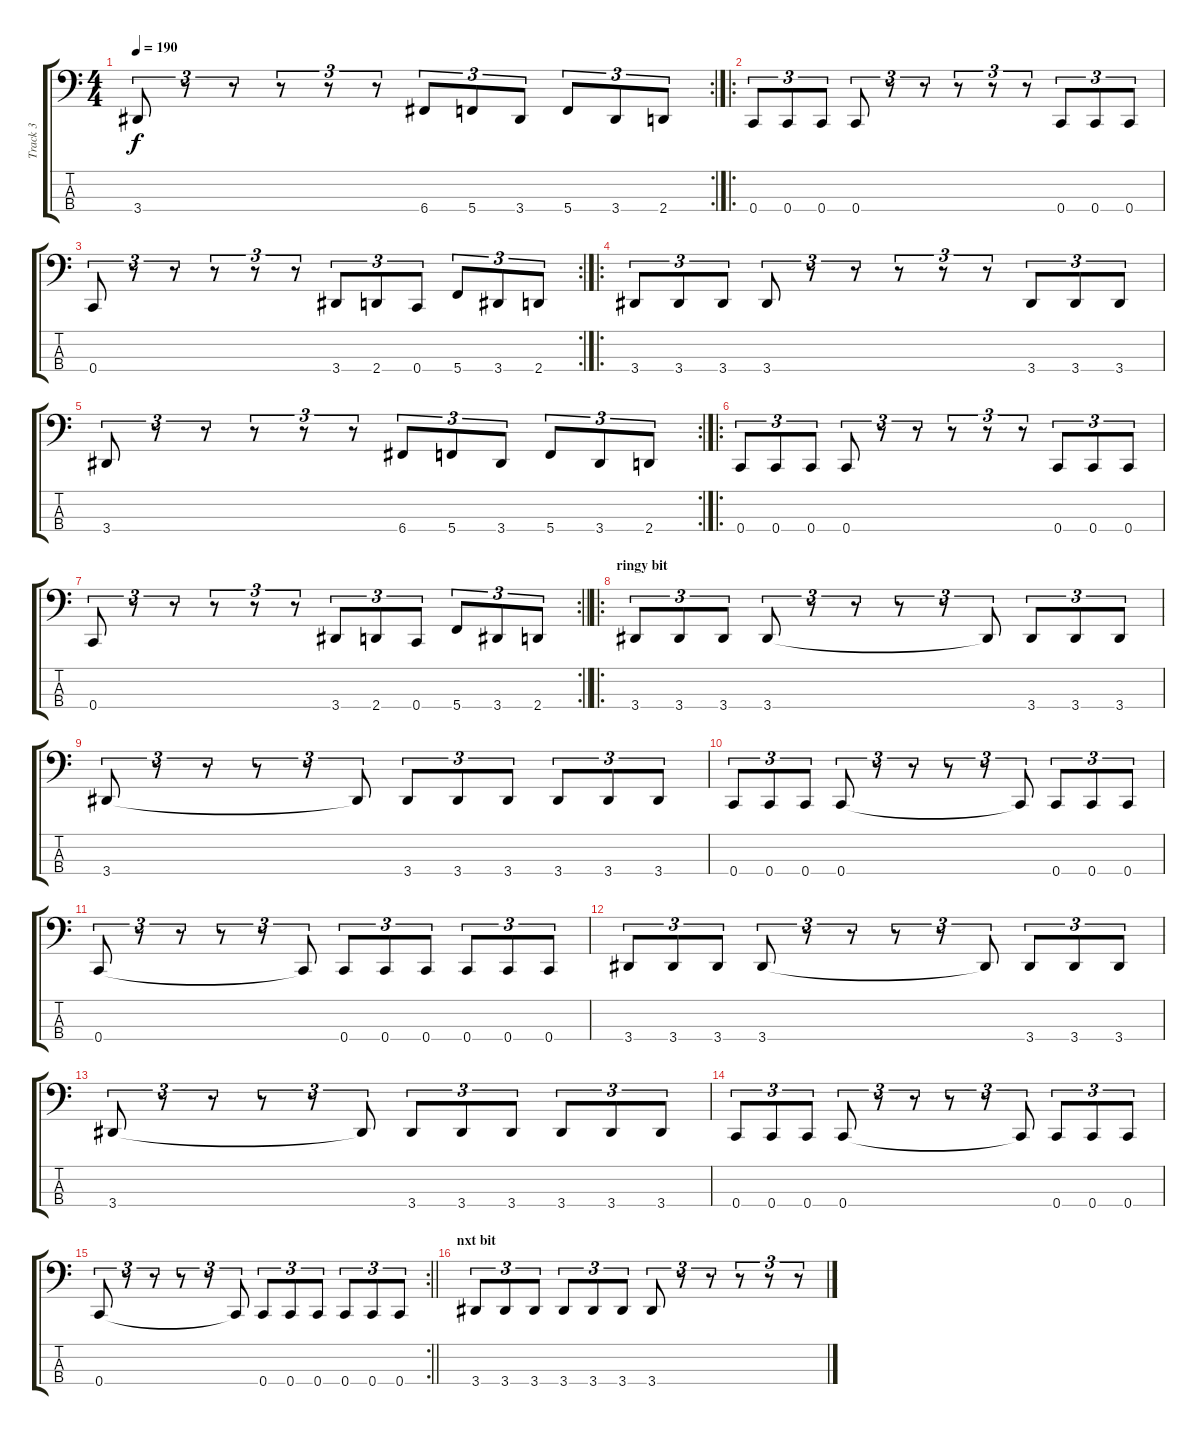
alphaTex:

\track ("Track 3" "Track 3") {instrument electricbassfinger}
\staff {score tabs}
\tuning (F2 C2 G1 C1) {hide}
\rc 2
\ts (4 4)
\tempo 190
\clef f4
\ks c
3.4.8{tu (3 2) dy f} r.8{tu (3 2)} r.8{tu (3 2)} r.8{tu (3 2)} r.8{tu (3 2)} r.8{tu (3 2)} 6.4.8{tu (3 2)} 5.4.8{tu (3 2)} 3.4.8{tu (3 2)} 5.4.8{tu (3 2)} 3.4.8{tu (3 2)} 2.4.8{tu (3 2)} |
\ro
0.4.8{tu (3 2)} 0.4.8{tu (3 2)} 0.4.8{tu (3 2)} 0.4.8{tu (3 2)} r.8{tu (3 2)} r.8{tu (3 2)} r.8{tu (3 2)} r.8{tu (3 2)} r.8{tu (3 2)} 0.4.8{tu (3 2)} 0.4.8{tu (3 2)} 0.4.8{tu (3 2)} |
\rc 2
0.4.8{tu (3 2)} r.8{tu (3 2)} r.8{tu (3 2)} r.8{tu (3 2)} r.8{tu (3 2)} r.8{tu (3 2)} 3.4.8{tu (3 2)} 2.4.8{tu (3 2)} 0.4.8{tu (3 2)} 5.4.8{tu (3 2)} 3.4.8{tu (3 2)} 2.4.8{tu (3 2)} |
\ro
3.4.8{tu (3 2)} 3.4.8{tu (3 2)} 3.4.8{tu (3 2)} 3.4.8{tu (3 2)} r.8{tu (3 2)} r.8{tu (3 2)} r.8{tu (3 2)} r.8{tu (3 2)} r.8{tu (3 2)} 3.4.8{tu (3 2)} 3.4.8{tu (3 2)} 3.4.8{tu (3 2)} |
\rc 2
3.4.8{tu (3 2)} r.8{tu (3 2)} r.8{tu (3 2)} r.8{tu (3 2)} r.8{tu (3 2)} r.8{tu (3 2)} 6.4.8{tu (3 2)} 5.4.8{tu (3 2)} 3.4.8{tu (3 2)} 5.4.8{tu (3 2)} 3.4.8{tu (3 2)} 2.4.8{tu (3 2)} |
\ro
0.4.8{tu (3 2)} 0.4.8{tu (3 2)} 0.4.8{tu (3 2)} 0.4.8{tu (3 2)} r.8{tu (3 2)} r.8{tu (3 2)} r.8{tu (3 2)} r.8{tu (3 2)} r.8{tu (3 2)} 0.4.8{tu (3 2)} 0.4.8{tu (3 2)} 0.4.8{tu (3 2)} |
\rc 2
\barLineRight lightlight
0.4.8{tu (3 2)} r.8{tu (3 2)} r.8{tu (3 2)} r.8{tu (3 2)} r.8{tu (3 2)} r.8{tu (3 2)} 3.4.8{tu (3 2)} 2.4.8{tu (3 2)} 0.4.8{tu (3 2)} 5.4.8{tu (3 2)} 3.4.8{tu (3 2)} 2.4.8{tu (3 2)} |
\ro
\section ("" "ringy bit")
3.4.8{tu (3 2)} 3.4.8{tu (3 2)} 3.4.8{tu (3 2)} 3.4.8{tu (3 2)} r.8{tu (3 2)} r.8{tu (3 2)} r.8{tu (3 2)} r.8{tu (3 2)} 3.4{t}.8{tu (3 2)} 3.4.8{tu (3 2)} 3.4.8{tu (3 2)} 3.4.8{tu (3 2)} |
3.4.8{tu (3 2)} r.8{tu (3 2)} r.8{tu (3 2)} r.8{tu (3 2)} r.8{tu (3 2)} 3.4{t}.8{tu (3 2)} 3.4.8{tu (3 2)} 3.4.8{tu (3 2)} 3.4.8{tu (3 2)} 3.4.8{tu (3 2)} 3.4.8{tu (3 2)} 3.4.8{tu (3 2)} |
0.4.8{tu (3 2)} 0.4.8{tu (3 2)} 0.4.8{tu (3 2)} 0.4.8{tu (3 2)} r.8{tu (3 2)} r.8{tu (3 2)} r.8{tu (3 2)} r.8{tu (3 2)} 0.4{t}.8{tu (3 2)} 0.4.8{tu (3 2)} 0.4.8{tu (3 2)} 0.4.8{tu (3 2)} |
0.4.8{tu (3 2)} r.8{tu (3 2)} r.8{tu (3 2)} r.8{tu (3 2)} r.8{tu (3 2)} 0.4{t}.8{tu (3 2)} 0.4.8{tu (3 2)} 0.4.8{tu (3 2)} 0.4.8{tu (3 2)} 0.4.8{tu (3 2)} 0.4.8{tu (3 2)} 0.4.8{tu (3 2)} |
3.4.8{tu (3 2)} 3.4.8{tu (3 2)} 3.4.8{tu (3 2)} 3.4.8{tu (3 2)} r.8{tu (3 2)} r.8{tu (3 2)} r.8{tu (3 2)} r.8{tu (3 2)} 3.4{t}.8{tu (3 2)} 3.4.8{tu (3 2)} 3.4.8{tu (3 2)} 3.4.8{tu (3 2)} |
3.4.8{tu (3 2)} r.8{tu (3 2)} r.8{tu (3 2)} r.8{tu (3 2)} r.8{tu (3 2)} 3.4{t}.8{tu (3 2)} 3.4.8{tu (3 2)} 3.4.8{tu (3 2)} 3.4.8{tu (3 2)} 3.4.8{tu (3 2)} 3.4.8{tu (3 2)} 3.4.8{tu (3 2)} |
0.4.8{tu (3 2)} 0.4.8{tu (3 2)} 0.4.8{tu (3 2)} 0.4.8{tu (3 2)} r.8{tu (3 2)} r.8{tu (3 2)} r.8{tu (3 2)} r.8{tu (3 2)} 0.4{t}.8{tu (3 2)} 0.4.8{tu (3 2)} 0.4.8{tu (3 2)} 0.4.8{tu (3 2)} |
\rc 2
\barLineRight lightlight
0.4.8{tu (3 2)} r.8{tu (3 2)} r.8{tu (3 2)} r.8{tu (3 2)} r.8{tu (3 2)} 0.4{t}.8{tu (3 2)} 0.4.8{tu (3 2)} 0.4.8{tu (3 2)} 0.4.8{tu (3 2)} 0.4.8{tu (3 2)} 0.4.8{tu (3 2)} 0.4.8{tu (3 2)} |
\section ("" "nxt bit")
3.4.8{tu (3 2)} 3.4.8{tu (3 2)} 3.4.8{tu (3 2)} 3.4.8{tu (3 2)} 3.4.8{tu (3 2)} 3.4.8{tu (3 2)} 3.4.8{tu (3 2)} r.8{tu (3 2)} r.8{tu (3 2)} r.8{tu (3 2)} r.8{tu (3 2)} r.8{tu (3 2)}
